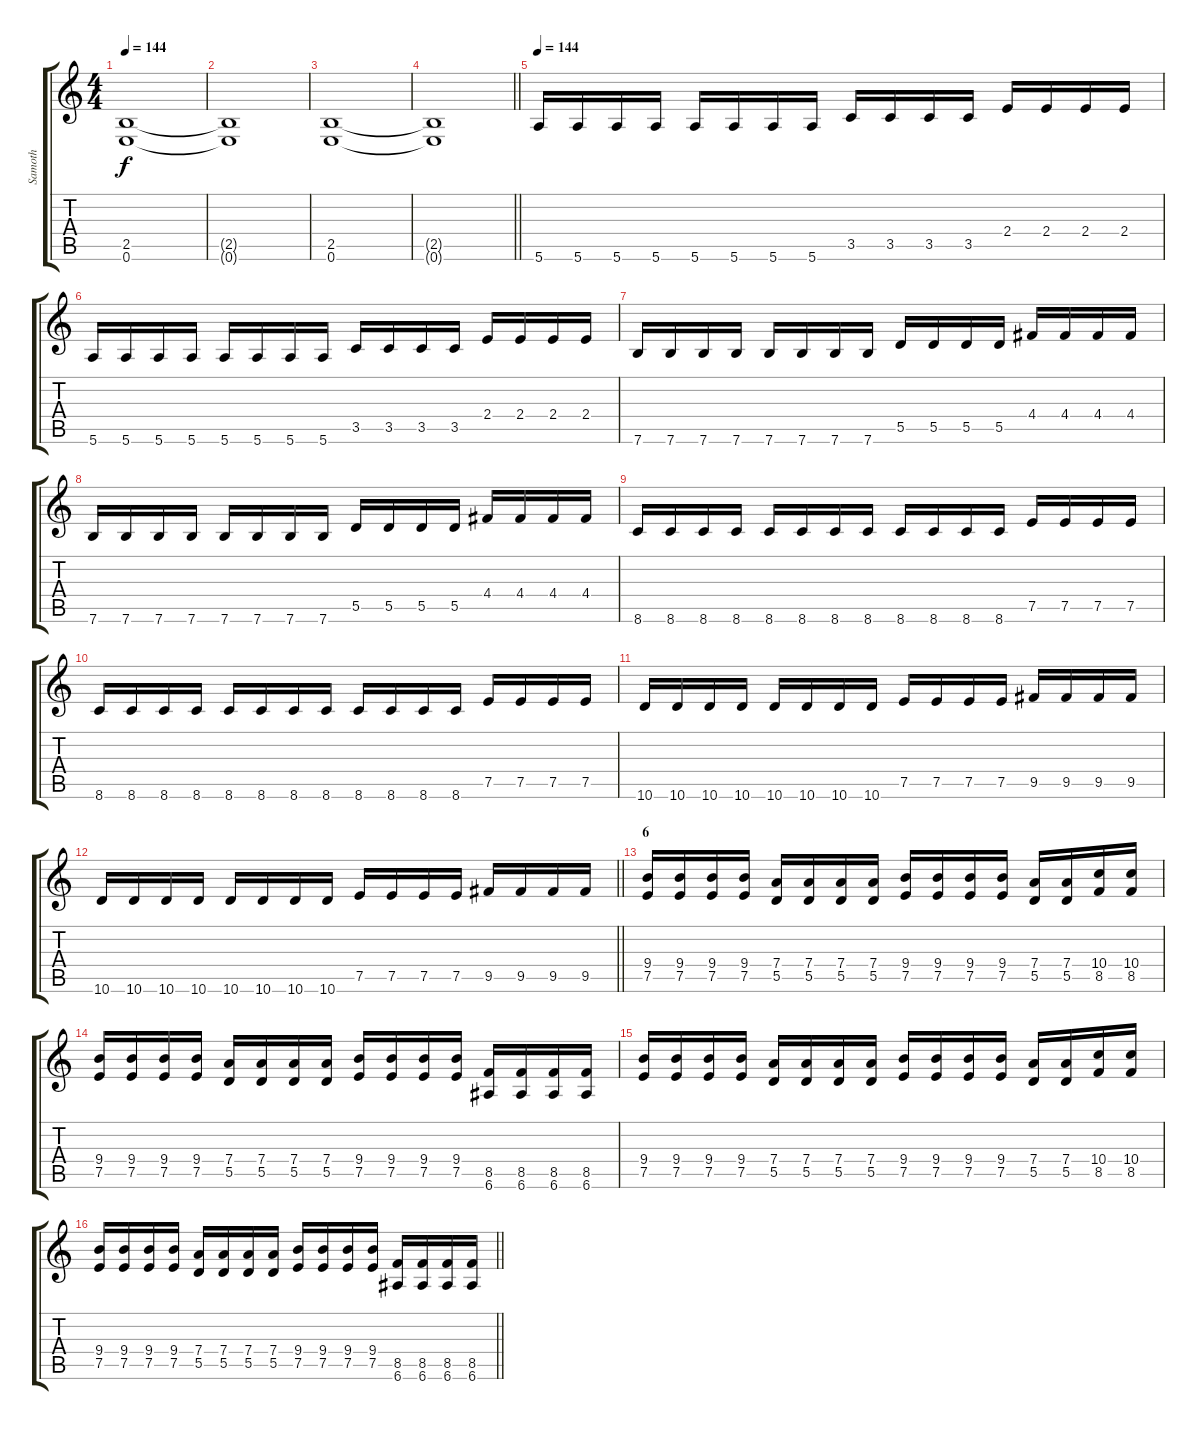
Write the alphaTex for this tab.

\track ("Samoth" "Samoth") {instrument overdrivenguitar}
\staff {score tabs}
\tuning (E4 B3 G3 D3 A2 E2) {hide}
\ts (4 4)
\tempo 144
\clef g2
\ks c
(2.5 0.6).1{dy f} |
(2.5{t} 0.6{t}).1 |
(2.5 0.6).1 |
\barLineRight lightlight
(2.5{t} 0.6{t}).1 |
\section ("" "")
\tempo 144
5.6.16 5.6.16 5.6.16 5.6.16 5.6.16 5.6.16 5.6.16 5.6.16 3.5.16 3.5.16 3.5.16 3.5.16 2.4.16 2.4.16 2.4.16 2.4.16 |
5.6.16 5.6.16 5.6.16 5.6.16 5.6.16 5.6.16 5.6.16 5.6.16 3.5.16 3.5.16 3.5.16 3.5.16 2.4.16 2.4.16 2.4.16 2.4.16 |
7.6.16 7.6.16 7.6.16 7.6.16 7.6.16 7.6.16 7.6.16 7.6.16 5.5.16 5.5.16 5.5.16 5.5.16 4.4.16 4.4.16 4.4.16 4.4.16 |
7.6.16 7.6.16 7.6.16 7.6.16 7.6.16 7.6.16 7.6.16 7.6.16 5.5.16 5.5.16 5.5.16 5.5.16 4.4.16 4.4.16 4.4.16 4.4.16 |
8.6.16 8.6.16 8.6.16 8.6.16 8.6.16 8.6.16 8.6.16 8.6.16 8.6.16 8.6.16 8.6.16 8.6.16 7.5.16 7.5.16 7.5.16 7.5.16 |
8.6.16 8.6.16 8.6.16 8.6.16 8.6.16 8.6.16 8.6.16 8.6.16 8.6.16 8.6.16 8.6.16 8.6.16 7.5.16 7.5.16 7.5.16 7.5.16 |
10.6.16 10.6.16 10.6.16 10.6.16 10.6.16 10.6.16 10.6.16 10.6.16 7.5.16 7.5.16 7.5.16 7.5.16 9.5.16 9.5.16 9.5.16 9.5.16 |
\barLineRight lightlight
10.6.16 10.6.16 10.6.16 10.6.16 10.6.16 10.6.16 10.6.16 10.6.16 7.5.16 7.5.16 7.5.16 7.5.16 9.5.16 9.5.16 9.5.16 9.5.16 |
\section ("" "6")
(9.4 7.5).16 (9.4 7.5).16 (9.4 7.5).16 (9.4 7.5).16 (7.4 5.5).16 (7.4 5.5).16 (7.4 5.5).16 (7.4 5.5).16 (9.4 7.5).16 (9.4 7.5).16 (9.4 7.5).16 (9.4 7.5).16 (7.4 5.5).16 (7.4 5.5).16 (10.4 8.5).16 (10.4 8.5).16 |
(9.4 7.5).16 (9.4 7.5).16 (9.4 7.5).16 (9.4 7.5).16 (7.4 5.5).16 (7.4 5.5).16 (7.4 5.5).16 (7.4 5.5).16 (9.4 7.5).16 (9.4 7.5).16 (9.4 7.5).16 (9.4 7.5).16 (8.5 6.6).16 (8.5 6.6).16 (8.5 6.6).16 (8.5 6.6).16 |
(9.4 7.5).16 (9.4 7.5).16 (9.4 7.5).16 (9.4 7.5).16 (7.4 5.5).16 (7.4 5.5).16 (7.4 5.5).16 (7.4 5.5).16 (9.4 7.5).16 (9.4 7.5).16 (9.4 7.5).16 (9.4 7.5).16 (7.4 5.5).16 (7.4 5.5).16 (10.4 8.5).16 (10.4 8.5).16 |
\barLineRight lightlight
(9.4 7.5).16 (9.4 7.5).16 (9.4 7.5).16 (9.4 7.5).16 (7.4 5.5).16 (7.4 5.5).16 (7.4 5.5).16 (7.4 5.5).16 (9.4 7.5).16 (9.4 7.5).16 (9.4 7.5).16 (9.4 7.5).16 (8.5 6.6).16 (8.5 6.6).16 (8.5 6.6).16 (8.5 6.6).16
